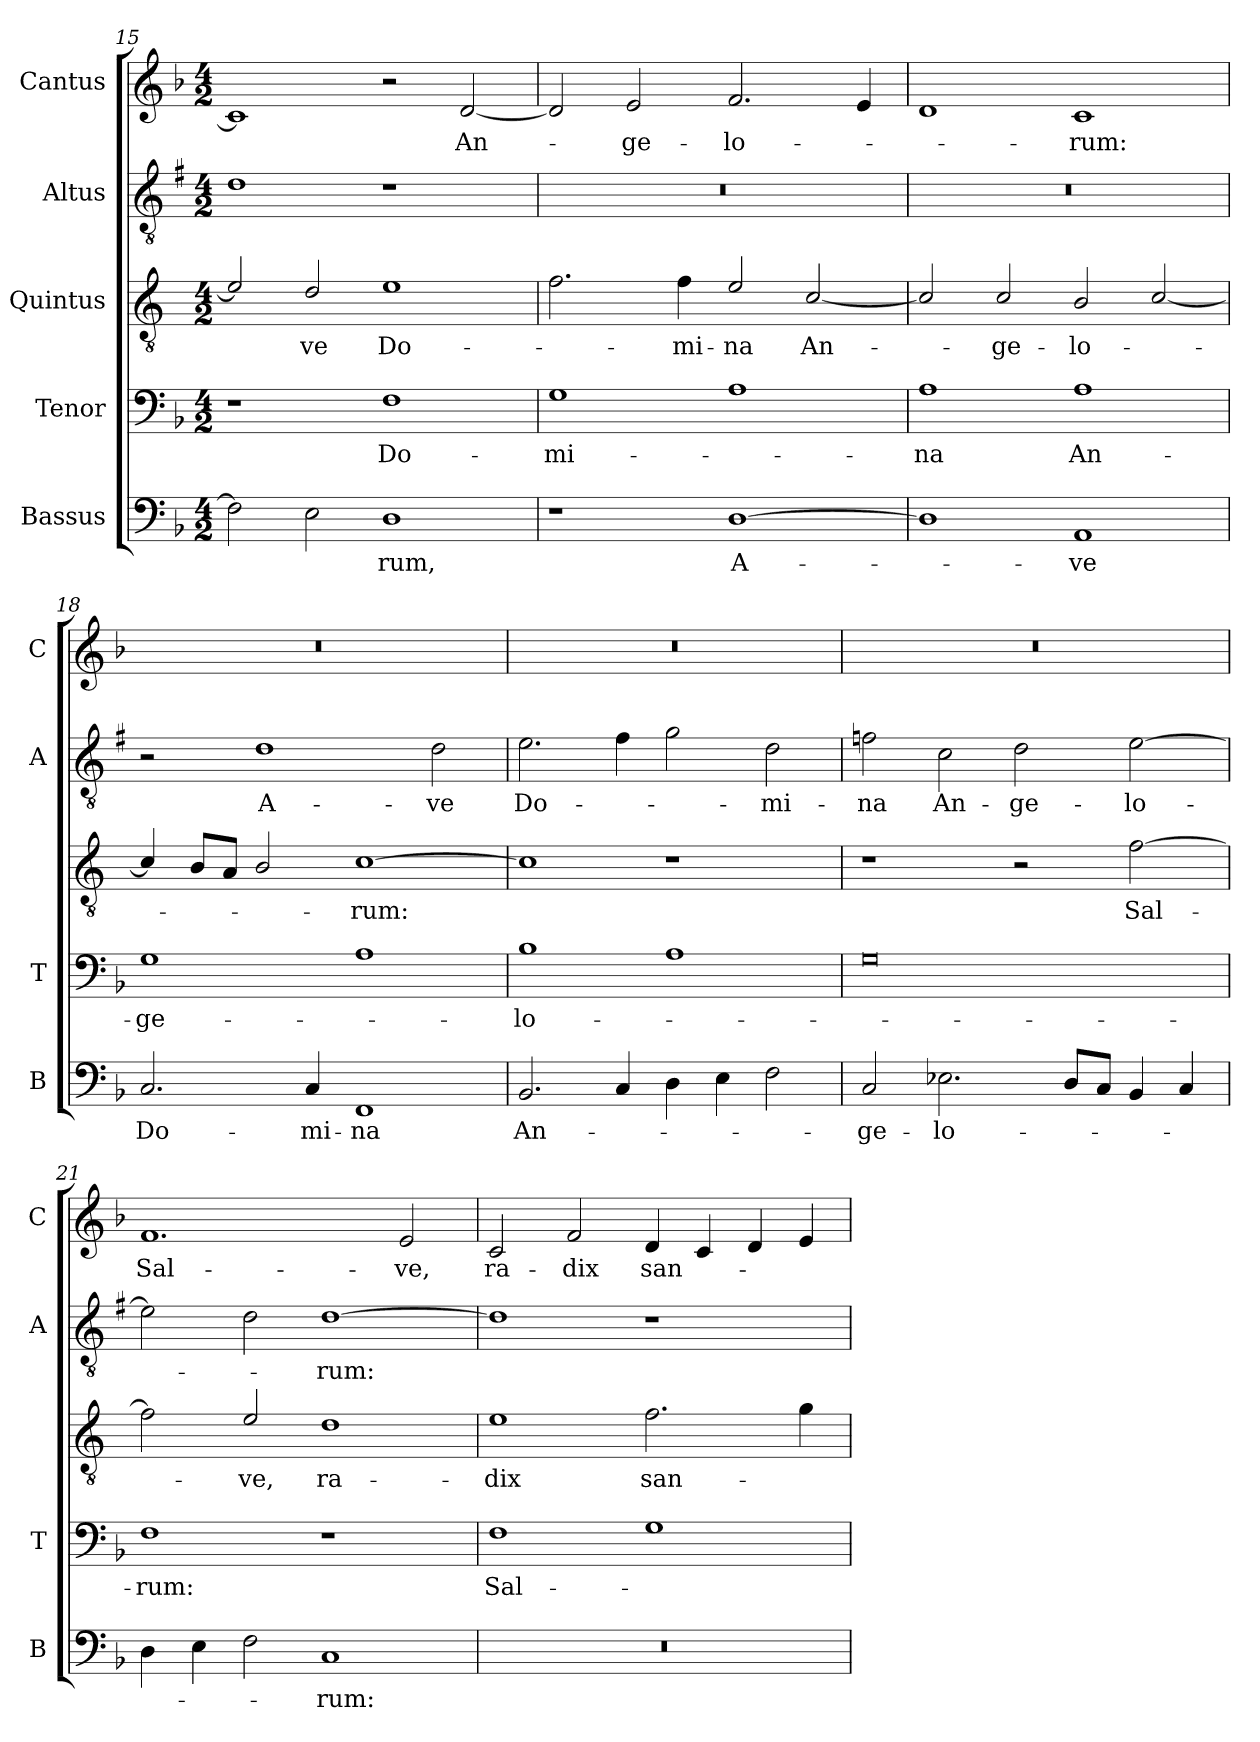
**kern	**text	**kern	**text	**kern	**text	**kern	**text	**kern	**text
*part5	*part5	*part4	*part4	*part3	*part3	*part2	*part2	*part1	*part1
*staff5	*staff5	*staff4	*staff4	*staff3	*staff3	*staff2	*staff2	*staff1	*staff1
*I"Bassus	*	*I"Tenor	*	*I"Quintus	*	*I"Altus	*	*I"Cantus	*
*I'B	*	*I'T	*	*	*	*I'A	*	*I'C	*
*clefF4	*	*clefF4	*	*clefGv2	*	*clefGv2	*	*clefG2	*
*	*	*	*	*ITrd4c7	*	*ITrd1c2	*	*	*
*k[b-]	*	*k[b-]	*	*k[b-]	*	*k[b-]	*	*k[b-]	*
*F:	*	*F:	*	*F:	*	*F:	*	*F:	*
*M4/2	*	*M4/2	*	*M4/2	*	*M4/2	*	*M4/2	*
=15	=15	=15	=15	=15	=15	=15	=15	=15	=15
2F\]	.	1r	.	2A/]	.	1c	.	1c]	.
!	!	!	!	!	!LO:LY:b	!	!	!	!
2E\	.	.	.	2G/	-ve	.	.	.	.
!	!LO:LY:b	!	!LO:LY:b	!	!LO:LY:b	!	!	!	!
1D	-rum,	1F	Do-	1A	Do-	1r	.	2r	.
!	!	!	!	!	!	!	!	!	!LO:LY:b
.	.	.	.	.	.	.	.	[2d/	An-
=16	=16	=16	=16	=16	=16	=16	=16	=16	=16
!	!	!	!LO:LY:b	!	!	!	!	!	!
1r	.	1G	-mi-	2.B-\	.	0r	.	2d/]	.
!	!	!	!	!	!	!	!	!	!LO:LY:b
.	.	.	.	.	.	.	.	2e/	-ge-
!	!	!	!	!	!LO:LY:b	!	!	!	!
.	.	.	.	4B-\	-mi-	.	.	.	.
!	!LO:LY:b	!	!	!	!LO:LY:b	!	!	!	!LO:LY:b
[1D	A-	1A	.	2A/	-na	.	.	2.f/	-lo-
!	!	!	!	!	!LO:LY:b	!	!	!	!
.	.	.	.	[2F/	An-	.	.	.	.
.	.	.	.	.	.	.	.	4e/	.
=17	=17	=17	=17	=17	=17	=17	=17	=17	=17
!	!	!	!LO:LY:b	!	!	!	!	!	!
1D]	.	1A	-na	2F/]	.	0r	.	1d	.
!	!	!	!	!	!LO:LY:b	!	!	!	!
.	.	.	.	2F/	-ge-	.	.	.	.
!	!LO:LY:b	!	!LO:LY:b	!	!LO:LY:b	!	!	!	!LO:LY:b
1AA	-ve	1A	An-	2E/	-lo-	.	.	1c	-rum:
.	.	.	.	[2F/	.	.	.	.	.
!!LO:PB:g=z
=18	=18	=18	=18	=18	=18	=18	=18	=18	=18
!	!LO:LY:b	!	!LO:LY:b	!	!	!	!	!	!
2.C/	Do-	1G	-ge-	4F/]	.	2r	.	0r	.
.	.	.	.	8E/L	.	.	.	.	.
.	.	.	.	8D/J	.	.	.	.	.
!	!	!	!	!	!	!	!LO:LY:b	!	!
.	.	.	.	2E/	.	1c	A-	.	.
!	!LO:LY:b	!	!	!	!	!	!	!	!
4C/	-mi-	.	.	.	.	.	.	.	.
!	!LO:LY:b	!	!	!	!LO:LY:b	!	!	!	!
1FF	-na	1A	.	[1F	-rum:	.	.	.	.
!	!	!	!	!	!	!	!LO:LY:b	!	!
.	.	.	.	.	.	2c\	-ve	.	.
=19	=19	=19	=19	=19	=19	=19	=19	=19	=19
!	!LO:LY:b	!	!LO:LY:b	!	!	!	!LO:LY:b	!	!
2.BB-/	An-	1B-	-lo-	1F]	.	2.d\	Do-	0r	.
4C/	.	.	.	.	.	4e\	.	.	.
4D\	.	1A	.	1r	.	2f\	.	.	.
4E\	.	.	.	.	.	.	.	.	.
!	!	!	!	!	!	!	!LO:LY:b	!	!
2F\	.	.	.	.	.	2c\	-mi-	.	.
=20	=20	=20	=20	=20	=20	=20	=20	=20	=20
!	!LO:LY:b	!	!	!	!	!	!LO:LY:b	!	!
2C/	-ge-	0G	.	1r	.	2e-X\	-na	0r	.
!	!LO:LY:b	!	!	!	!	!	!LO:LY:b	!	!
2.E-X\	-lo-	.	.	.	.	2B-\	An-	.	.
!	!	!	!	!	!	!	!LO:LY:b	!	!
.	.	.	.	2r	.	2c\	-ge-	.	.
8D/L	.	.	.	.	.	.	.	.	.
8C/J	.	.	.	.	.	.	.	.	.
!	!	!	!	!	!LO:LY:b	!	!LO:LY:b	!	!
4BB-/	.	.	.	[2B-\	Sal-	[2d\	-lo-	.	.
4C/	.	.	.	.	.	.	.	.	.
=21	=21	=21	=21	=21	=21	=21	=21	=21	=21
!	!	!	!LO:LY:b	!	!	!	!	!	!LO:LY:b
4D\	.	1F	-rum:	2B-\]	.	2d\]	.	1.f	Sal-
4E\	.	.	.	.	.	.	.	.	.
!	!	!	!	!	!LO:LY:b	!	!	!	!
2F\	.	.	.	2A/	-ve,	2c\	.	.	.
!	!LO:LY:b	!	!	!	!LO:LY:b	!	!LO:LY:b	!	!
1C	-rum:	1r	.	1G	ra-	[1c	-rum:	.	.
!	!	!	!	!	!	!	!	!	!LO:LY:b
.	.	.	.	.	.	.	.	2e/	-ve,
=22	=22	=22	=22	=22	=22	=22	=22	=22	=22
!	!	!	!LO:LY:b	!	!LO:LY:b	!	!	!	!LO:LY:b
0r	.	1F	Sal-	1A	-dix	1c]	.	2c/	ra-
!	!	!	!	!	!	!	!	!	!LO:LY:b
.	.	.	.	.	.	.	.	2f/	-dix
!	!	!	!	!	!LO:LY:b	!	!	!	!LO:LY:b
.	.	1G	.	2.B-\	san-	1r	.	4d/	san-
.	.	.	.	.	.	.	.	4c/	.
.	.	.	.	.	.	.	.	4d/	.
.	.	.	.	4c\	.	.	.	4e/	.
=	=	=	=	=	=	=	=	=	=
*-	*-	*-	*-	*-	*-	*-	*-	*-	*-
